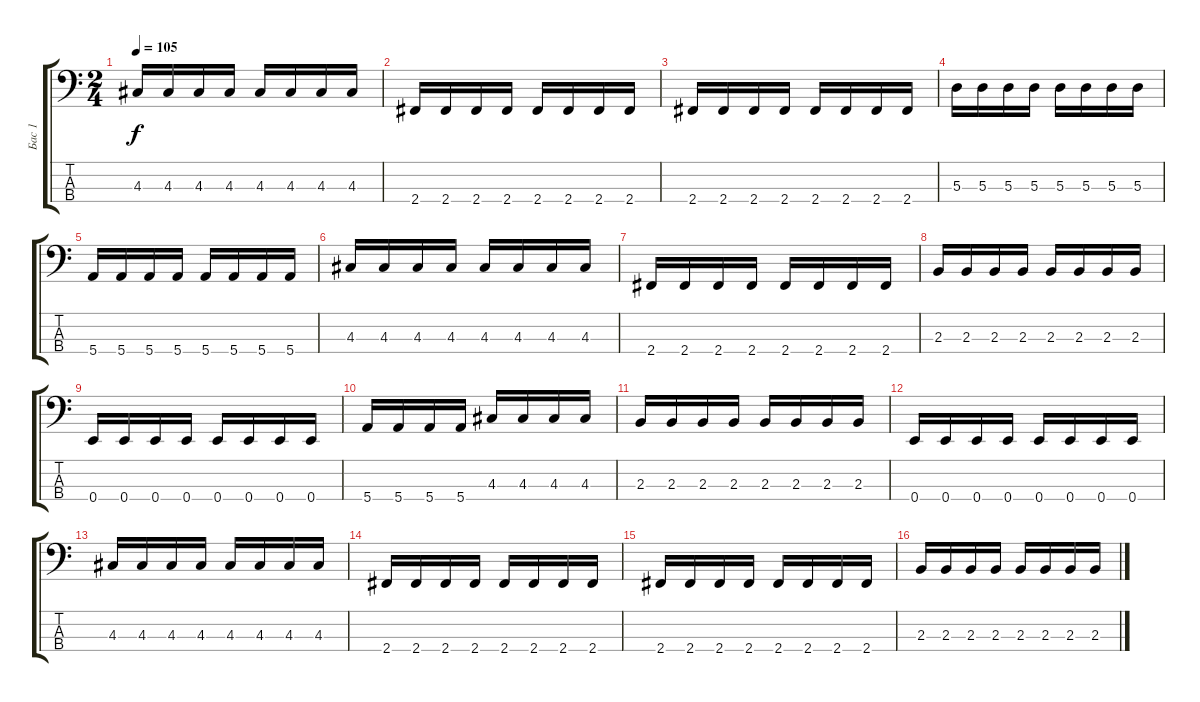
\track ("Бас 1" "Бас 1") {instrument electricbassfinger}
\staff {score tabs}
\tuning (G2 D2 A1 E1) {hide}
\ts (2 4)
\tempo 105
\clef f4
\ks c
4.3.16{dy f} 4.3.16 4.3.16 4.3.16 4.3.16 4.3.16 4.3.16 4.3.16 |
2.4.16 2.4.16 2.4.16 2.4.16 2.4.16 2.4.16 2.4.16 2.4.16 |
2.4.16 2.4.16 2.4.16 2.4.16 2.4.16 2.4.16 2.4.16 2.4.16 |
5.3.16 5.3.16 5.3.16 5.3.16 5.3.16 5.3.16 5.3.16 5.3.16 |
5.4.16 5.4.16 5.4.16 5.4.16 5.4.16 5.4.16 5.4.16 5.4.16 |
4.3.16 4.3.16 4.3.16 4.3.16 4.3.16 4.3.16 4.3.16 4.3.16 |
2.4.16 2.4.16 2.4.16 2.4.16 2.4.16 2.4.16 2.4.16 2.4.16 |
2.3.16 2.3.16 2.3.16 2.3.16 2.3.16 2.3.16 2.3.16 2.3.16 |
0.4.16 0.4.16 0.4.16 0.4.16 0.4.16 0.4.16 0.4.16 0.4.16 |
5.4.16 5.4.16 5.4.16 5.4.16 4.3.16 4.3.16 4.3.16 4.3.16 |
2.3.16 2.3.16 2.3.16 2.3.16 2.3.16 2.3.16 2.3.16 2.3.16 |
0.4.16 0.4.16 0.4.16 0.4.16 0.4.16 0.4.16 0.4.16 0.4.16 |
4.3.16 4.3.16 4.3.16 4.3.16 4.3.16 4.3.16 4.3.16 4.3.16 |
2.4.16 2.4.16 2.4.16 2.4.16 2.4.16 2.4.16 2.4.16 2.4.16 |
2.4.16 2.4.16 2.4.16 2.4.16 2.4.16 2.4.16 2.4.16 2.4.16 |
2.3.16 2.3.16 2.3.16 2.3.16 2.3.16 2.3.16 2.3.16 2.3.16
